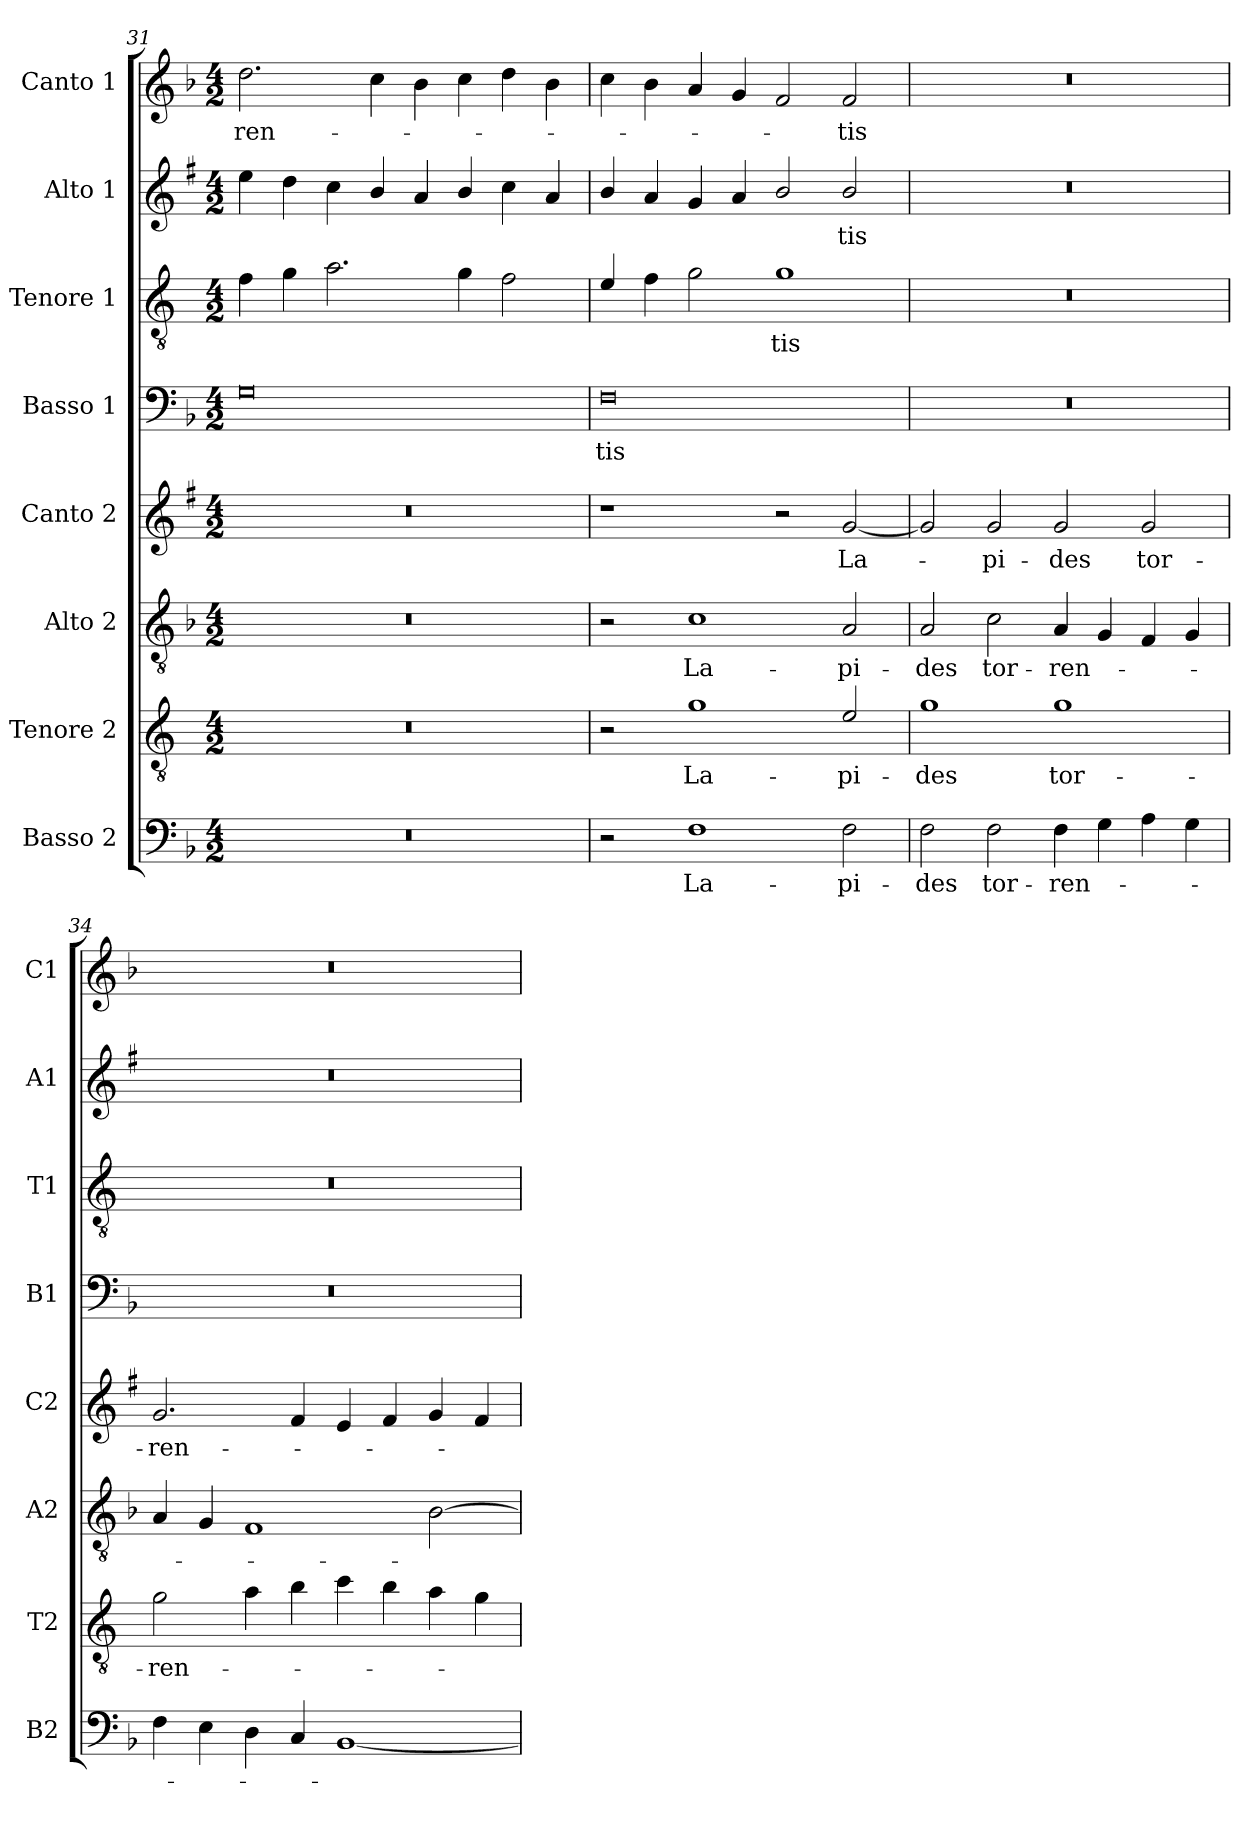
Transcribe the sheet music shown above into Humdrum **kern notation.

**kern	**text	**kern	**text	**kern	**text	**kern	**text	**kern	**text	**kern	**text	**kern	**text	**kern	**text
*part8	*part8	*part7	*part7	*part6	*part6	*part5	*part5	*part4	*part4	*part3	*part3	*part2	*part2	*part1	*part1
*staff8	*staff8	*staff7	*staff7	*staff6	*staff6	*staff5	*staff5	*staff4	*staff4	*staff3	*staff3	*staff2	*staff2	*staff1	*staff1
*I"Basso 2	*	*I"Tenore 2	*	*I"Alto 2	*	*I"Canto 2	*	*I"Basso 1	*	*I"Tenore 1	*	*I"Alto 1	*	*I"Canto 1	*
*I'B2	*	*I'T2	*	*I'A2	*	*I'C2	*	*I'B1	*	*I'T1	*	*I'A1	*	*I'C1	*
*clefF4	*	*clefGv2	*	*clefGv2	*	*clefG2	*	*clefF4	*	*clefGv2	*	*clefG2	*	*clefG2	*
*	*	*ITrd4c7	*	*	*	*ITrd1c2	*	*	*	*ITrd4c7	*	*ITrd1c2	*	*	*
*k[b-]	*	*k[b-]	*	*k[b-]	*	*k[b-]	*	*k[b-]	*	*k[b-]	*	*k[b-]	*	*k[b-]	*
*F:	*	*F:	*	*F:	*	*F:	*	*F:	*	*F:	*	*F:	*	*F:	*
*M4/2	*	*M4/2	*	*M4/2	*	*M4/2	*	*M4/2	*	*M4/2	*	*M4/2	*	*M4/2	*
=31	=31	=31	=31	=31	=31	=31	=31	=31	=31	=31	=31	=31	=31	=31	=31
!	!	!	!	!	!	!	!	!	!	!	!	!	!	!	!LO:LY:b
0r	.	0r	.	0r	.	0r	.	0G	.	4B-\	.	4dd\	.	2.dd\	-ren-
.	.	.	.	.	.	.	.	.	.	4c\	.	4cc\	.	.	.
.	.	.	.	.	.	.	.	.	.	2.d\	.	4b-\	.	.	.
.	.	.	.	.	.	.	.	.	.	.	.	4a/	.	4cc\	.
.	.	.	.	.	.	.	.	.	.	.	.	4g/	.	4b-\	.
.	.	.	.	.	.	.	.	.	.	4c\	.	4a/	.	4cc\	.
.	.	.	.	.	.	.	.	.	.	2B-\	.	4b-\	.	4dd\	.
.	.	.	.	.	.	.	.	.	.	.	.	4g/	.	4b-\	.
!!LO:LB:g=z
=32	=32	=32	=32	=32	=32	=32	=32	=32	=32	=32	=32	=32	=32	=32	=32
!	!	!	!	!	!	!	!	!	!LO:LY:b	!	!	!	!	!	!
2r	.	2r	.	2r	.	1r	.	0F	-tis	4A/	.	4a/	.	4cc\	.
.	.	.	.	.	.	.	.	.	.	4B-\	.	4g/	.	4b-\	.
!	!LO:LY:b	!	!LO:LY:b	!	!LO:LY:b	!	!	!	!	!	!	!	!	!	!
1F	La-	1c	La-	1c	La-	.	.	.	.	2c\	.	4f/	.	4a/	.
.	.	.	.	.	.	.	.	.	.	.	.	4g/	.	4g/	.
!	!	!	!	!	!	!	!	!	!	!	!LO:LY:b	!	!	!	!
.	.	.	.	.	.	2r	.	.	.	1c	-tis	2a/	.	2f/	.
!	!LO:LY:b	!	!LO:LY:b	!	!LO:LY:b	!	!LO:LY:b	!	!	!	!	!	!LO:LY:b	!	!LO:LY:b
2F\	-pi-	2A/	-pi-	2A/	-pi-	[2f/	La-	.	.	.	.	2a/	-tis	2f/	-tis
=33	=33	=33	=33	=33	=33	=33	=33	=33	=33	=33	=33	=33	=33	=33	=33
!	!LO:LY:b	!	!LO:LY:b	!	!LO:LY:b	!	!	!	!	!	!	!	!	!	!
2F\	-des	1c	-des	2A/	-des	2f/]	.	0r	.	0r	.	0r	.	0r	.
!	!LO:LY:b	!	!	!	!LO:LY:b	!	!LO:LY:b	!	!	!	!	!	!	!	!
2F\	tor-	.	.	2c\	tor-	2f/	-pi-	.	.	.	.	.	.	.	.
!	!LO:LY:b	!	!LO:LY:b	!	!LO:LY:b	!	!LO:LY:b	!	!	!	!	!	!	!	!
4F\	-ren-	1c	tor-	4A/	-ren-	2f/	-des	.	.	.	.	.	.	.	.
4G\	.	.	.	4G/	.	.	.	.	.	.	.	.	.	.	.
!	!	!	!	!	!	!	!LO:LY:b	!	!	!	!	!	!	!	!
4A\	.	.	.	4F/	.	2f/	tor-	.	.	.	.	.	.	.	.
4G\	.	.	.	4G/	.	.	.	.	.	.	.	.	.	.	.
=34	=34	=34	=34	=34	=34	=34	=34	=34	=34	=34	=34	=34	=34	=34	=34
!	!	!	!LO:LY:b	!	!	!	!LO:LY:b	!	!	!	!	!	!	!	!
4F\	.	2c\	-ren-	4A/	.	2.f/	-ren-	0r	.	0r	.	0r	.	0r	.
4E\	.	.	.	4G/	.	.	.	.	.	.	.	.	.	.	.
4D\	.	4d\	.	1F	.	.	.	.	.	.	.	.	.	.	.
4C/	.	4e\	.	.	.	4e/	.	.	.	.	.	.	.	.	.
[1BB-	.	4f\	.	.	.	4d/	.	.	.	.	.	.	.	.	.
.	.	4e\	.	.	.	4e/	.	.	.	.	.	.	.	.	.
.	.	4d\	.	[2B-\	.	4f/	.	.	.	.	.	.	.	.	.
.	.	4c\	.	.	.	4e/	.	.	.	.	.	.	.	.	.
=	=	=	=	=	=	=	=	=	=	=	=	=	=	=	=
*-	*-	*-	*-	*-	*-	*-	*-	*-	*-	*-	*-	*-	*-	*-	*-
